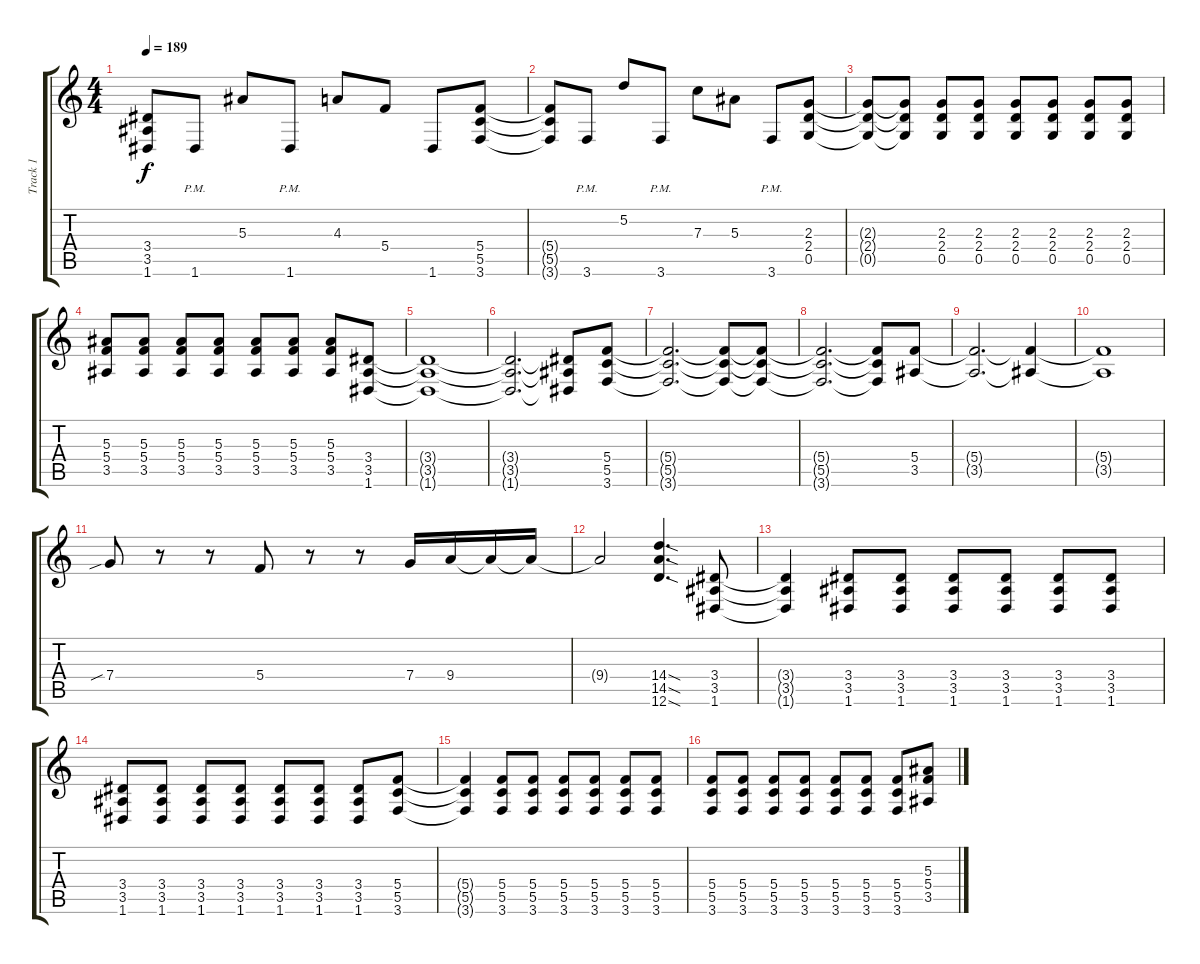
\track ("Track 1" "Track 1") {instrument distortionguitar}
\staff {score tabs}
\tuning (D4 A3 F3 C3 G2 D2) {hide}
\ts (4 4)
\tempo 189
\clef g2
\ks c
(3.4{t} 3.5{t} 1.6{t}).8{dy f} 1.6{pm}.8 5.3.8 1.6{pm}.8 4.3.8 5.4.8 1.6.8 (5.4 5.5 3.6).8 |
(5.4{t} 5.5{t} 3.6{t}).8 3.6{pm}.8 5.2.8 3.6{pm}.8 7.3.8 5.3.8 3.6{pm}.8 (2.3 2.4 0.5).8 |
(2.3{t} 2.4{t} 0.5{t}).8 (2.3{t} 2.4{t} 0.5{t}).8 (2.3 2.4 0.5).8 (2.3 2.4 0.5).8 (2.3 2.4 0.5).8 (2.3 2.4 0.5).8 (2.3 2.4 0.5).8 (2.3 2.4 0.5).8 |
(5.3 5.4 3.5).8 (5.3 5.4 3.5).8 (5.3 5.4 3.5).8 (5.3 5.4 3.5).8 (5.3 5.4 3.5).8 (5.3 5.4 3.5).8 (5.3 5.4 3.5).8 (3.4 3.5 1.6).8 |
(3.4{t} 3.5{t} 1.6{t}).1 |
(3.4{t} 3.5{t} 1.6{t}).2{d} (3.4{t} 3.5{t} 1.6{t}).8 (5.4 5.5 3.6).8 |
(5.4{t} 5.5{t} 3.6{t}).2{d} (5.4{t} 5.5{t} 3.6{t}).8 (5.4{t} 5.5{t} 3.6{t}).8 |
(5.4{t} 5.5{t} 3.6{t}).2{d} (5.4{t} 5.5{t} 3.6{t}).8 (5.4 3.5).8 |
(5.4{t} 3.5{t}).2{d} (5.4{t} 3.5{t}).4 |
(5.4{t} 3.5{t}).1 |
7.4{sib}.8 r.8 r.8 5.4.8 r.8 r.8 7.4.16 9.4.16 9.4{t}.16 9.4{t}.16 |
9.4{t}.2 (14.4{sod} 14.5{sod} 12.6{sod}).4{d} (3.4 3.5 1.6).8 |
(3.4{t} 3.5{t} 1.6{t}).4 (3.4 3.5 1.6).8 (3.4 3.5 1.6).8 (3.4 3.5 1.6).8 (3.4 3.5 1.6).8 (3.4 3.5 1.6).8 (3.4 3.5 1.6).8 |
(3.4 3.5 1.6).8 (3.4 3.5 1.6).8 (3.4 3.5 1.6).8 (3.4 3.5 1.6).8 (3.4 3.5 1.6).8 (3.4 3.5 1.6).8 (3.4 3.5 1.6).8 (5.4 5.5 3.6).8 |
(5.4{t} 5.5{t} 3.6{t}).4 (5.4 5.5 3.6).8 (5.4 5.5 3.6).8 (5.4 5.5 3.6).8 (5.4 5.5 3.6).8 (5.4 5.5 3.6).8 (5.4 5.5 3.6).8 |
(5.4 5.5 3.6).8 (5.4 5.5 3.6).8 (5.4 5.5 3.6).8 (5.4 5.5 3.6).8 (5.4 5.5 3.6).8 (5.4 5.5 3.6).8 (5.4 5.5 3.6).8 (5.3 5.4 3.5).8
